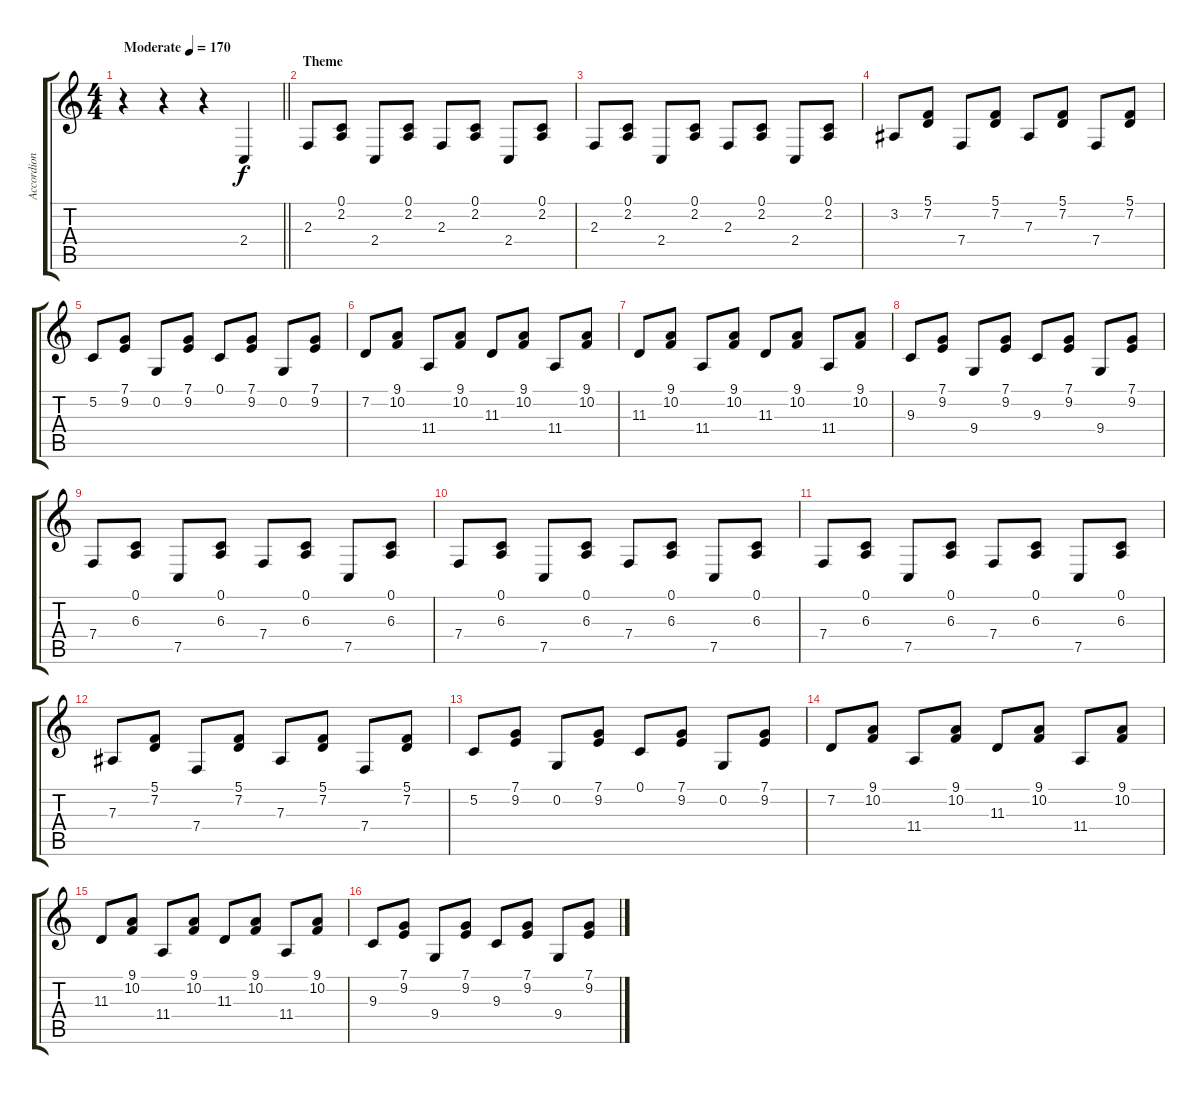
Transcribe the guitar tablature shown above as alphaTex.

\track ("Accordion" "Accordion") {instrument accordion}
\staff {score tabs}
\tuning (C4 G3 Eb3 Bb2 F2 C2) {hide}
\ts (4 4)
\tempo (170 "Moderate")
\clef g2
\barLineRight lightlight
\ks c
r.4{dy f instrument accordion} r.4 r.4 2.4.4 |
\section ("" "Theme")
2.3.8 (0.1 2.2).8 2.4.8 (0.1 2.2).8 2.3.8 (0.1 2.2).8 2.4.8 (0.1 2.2).8 |
2.3.8 (0.1 2.2).8 2.4.8 (0.1 2.2).8 2.3.8 (0.1 2.2).8 2.4.8 (0.1 2.2).8 |
3.2.8 (5.1 7.2).8 7.4.8 (5.1 7.2).8 7.3.8 (5.1 7.2).8 7.4.8 (5.1 7.2).8 |
5.2.8 (7.1 9.2).8 0.2.8 (7.1 9.2).8 0.1.8 (7.1 9.2).8 0.2.8 (7.1 9.2).8 |
7.2.8 (9.1 10.2).8 11.4.8 (9.1 10.2).8 11.3.8 (9.1 10.2).8 11.4.8 (9.1 10.2).8 |
11.3.8 (9.1 10.2).8 11.4.8 (9.1 10.2).8 11.3.8 (9.1 10.2).8 11.4.8 (9.1 10.2).8 |
9.3.8 (7.1 9.2).8 9.4.8 (7.1 9.2).8 9.3.8 (7.1 9.2).8 9.4.8 (7.1 9.2).8 |
7.4.8 (0.1 6.3).8 7.5.8 (0.1 6.3).8 7.4.8 (0.1 6.3).8 7.5.8 (0.1 6.3).8 |
7.4.8 (0.1 6.3).8 7.5.8 (0.1 6.3).8 7.4.8 (0.1 6.3).8 7.5.8 (0.1 6.3).8 |
7.4.8 (0.1 6.3).8 7.5.8 (0.1 6.3).8 7.4.8 (0.1 6.3).8 7.5.8 (0.1 6.3).8 |
7.3.8 (5.1 7.2).8 7.4.8 (5.1 7.2).8 7.3.8 (5.1 7.2).8 7.4.8 (5.1 7.2).8 |
5.2.8 (7.1 9.2).8 0.2.8 (7.1 9.2).8 0.1.8 (7.1 9.2).8 0.2.8 (7.1 9.2).8 |
7.2.8 (9.1 10.2).8 11.4.8 (9.1 10.2).8 11.3.8 (9.1 10.2).8 11.4.8 (9.1 10.2).8 |
11.3.8 (9.1 10.2).8 11.4.8 (9.1 10.2).8 11.3.8 (9.1 10.2).8 11.4.8 (9.1 10.2).8 |
9.3.8 (7.1 9.2).8 9.4.8 (7.1 9.2).8 9.3.8 (7.1 9.2).8 9.4.8 (7.1 9.2).8
